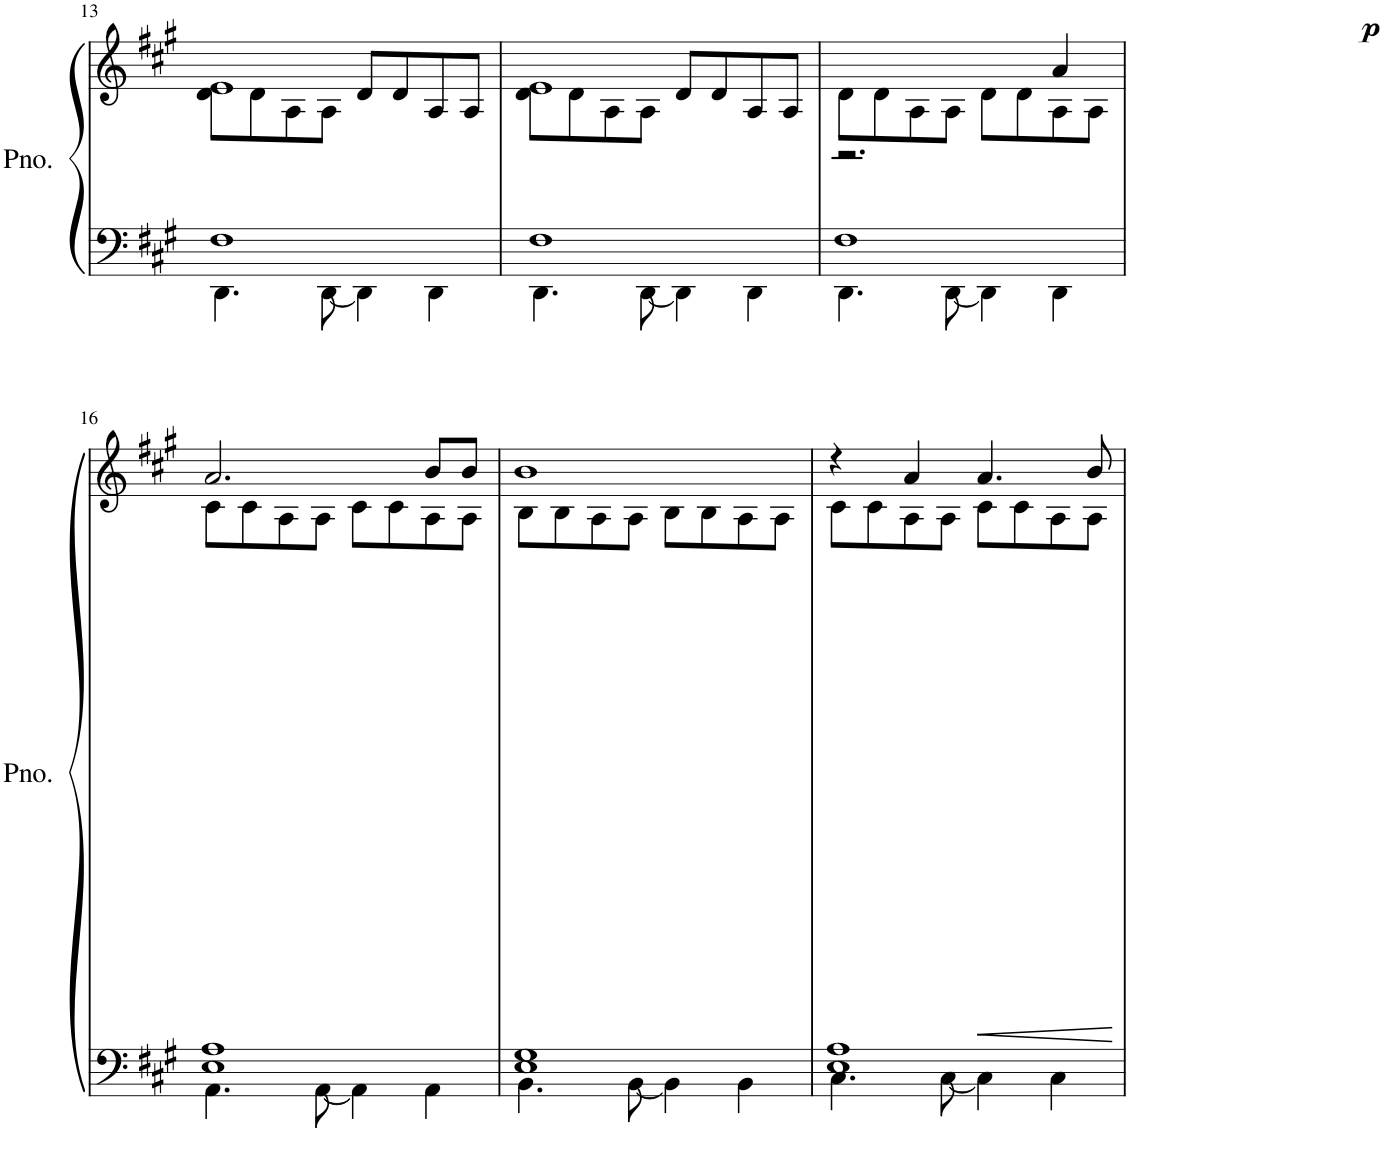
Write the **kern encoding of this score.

**kern	**kern	**dynam
*part1	*part1	*part1
*staff2	*staff1	*staff1/2
*I"Piano	*	*
*I'Pno.	*	*
!!LO:PB:g=z
*clefF4	*clefG2	*
*k[f#c#g#]	*k[f#c#g#]	*
*M4/4	*M4/4	*
=13	=13	=13
*^	*^	*
1F#	4.DD\	8d\L	1e	.
.	.	8d\	.	.
.	.	8A\	.	.
.	[8DD\	8A\J	.	.
.	4DD\]	8d/L	.	.
.	.	8d/	.	.
.	4DD\	8A/	.	.
.	.	8A/J	.	.
=14	=14	=14	=14	=14
1F#	4.DD\	8d\L	1e	.
.	.	8d\	.	.
.	.	8A\	.	.
.	[8DD\	8A\J	.	.
.	4DD\]	8d/L	.	.
.	.	8d/	.	.
.	4DD\	8A/	.	.
.	.	8A/J	.	.
=15	=15	=15	=15	=15
1F#	4.DD\	8d\L	2.r	.
.	.	8d\	.	.
.	.	8A\	.	.
.	[8DD\	8A\J	.	.
.	4DD\]	8d\L	.	.
.	.	8d\	.	.
!	!	!	!	!LO:DY:b
.	4DD\	8A\	4a/	p
.	.	8A\J	.	.
!!LO:LB:g=z	!!
=16	=16	=16	=16	=16
1E 1A	4.AA\	2.a/	8c#\L	.
.	.	.	8c#\	.
.	.	.	8A\	.
.	[8AA\	.	8A\J	.
.	4AA\]	.	8c#\L	.
.	.	.	8c#\	.
.	4AA\	8b/L	8A\	.
.	.	8b/J	8A\J	.
=17	=17	=17	=17	=17
1E 1G#	4.BB\	1b	8B\L	.
.	.	.	8B\	.
.	.	.	8A\	.
.	[8BB\	.	8A\J	.
.	4BB\]	.	8B\L	.
.	.	.	8B\	.
.	4BB\	.	8A\	.
.	.	.	8A\J	.
=18	=18	=18	=18	=18
1E 1A	4.C#\	4r	8c#\L	.
.	.	.	8c#\	.
.	.	4a/	8A\	.
.	[8C#\	.	8A\J	.
!	!	!	!	!LO:HP:b
.	4C#\]	4.a/	8c#\L	<
.	.	.	8c#\	.
.	4C#\	.	8A\	.
.	.	8b/	8A\J	.
*v	*v	*	*	*
*	*v	*v	*
.	.	[
=	=	=
*-	*-	*-
